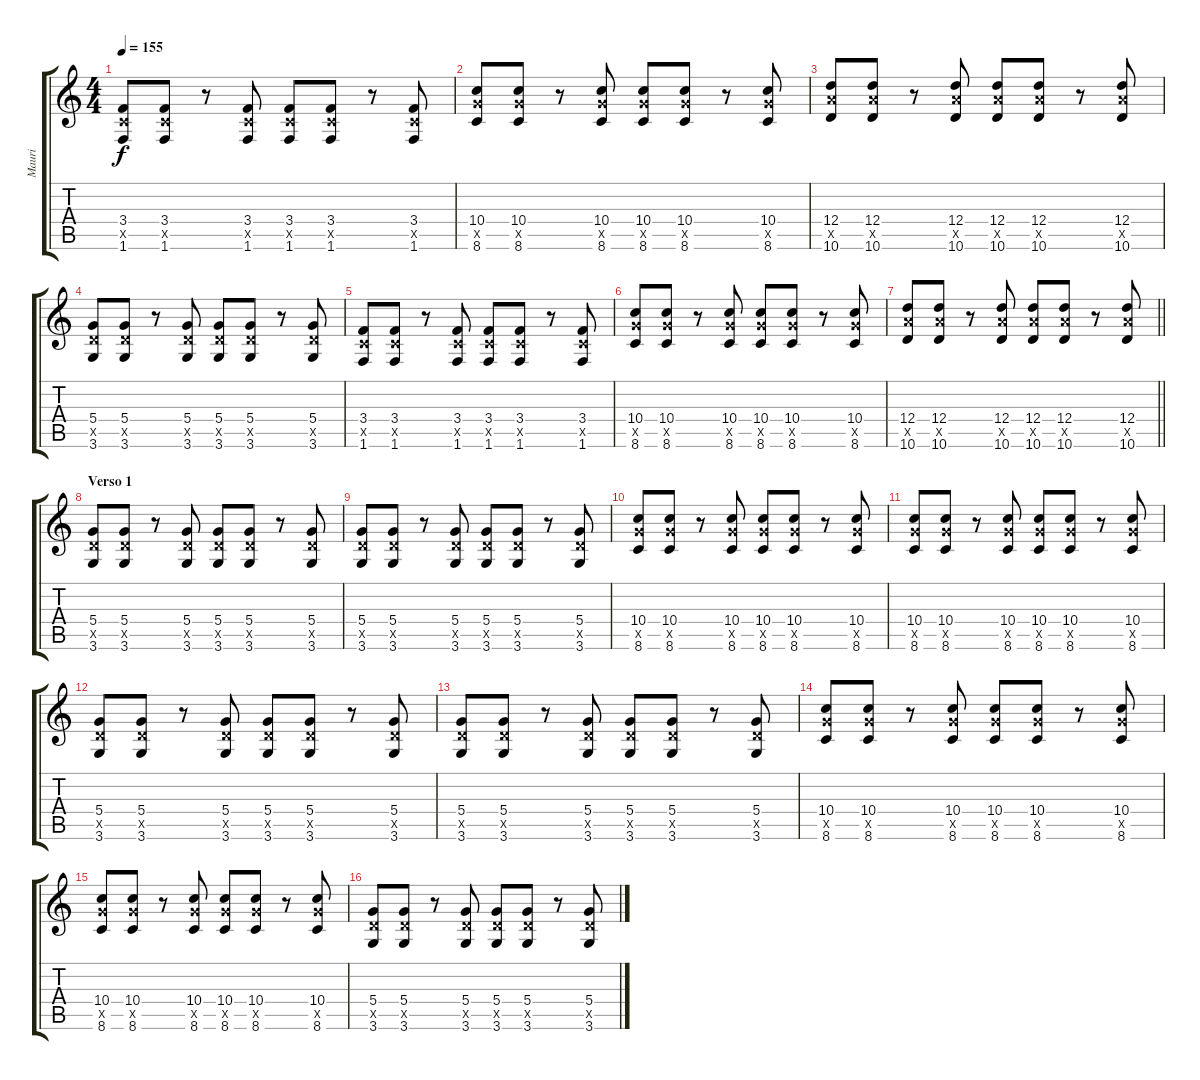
\track ("Mauri" "Mauri") {instrument electricguitarclean}
\staff {score tabs}
\tuning (E4 B3 G3 D3 A2 E2) {hide}
\ts (4 4)
\tempo 155
\clef g2
\ks c
(3.4 3.5{x} 1.6).8{dy f} (3.4 3.5{x} 1.6).8 r.8 (3.4 3.5{x} 1.6).8 (3.4 3.5{x} 1.6).8 (3.4 3.5{x} 1.6).8 r.8 (3.4 3.5{x} 1.6).8 |
(10.4 10.5{x} 8.6).8 (10.4 10.5{x} 8.6).8 r.8 (10.4 10.5{x} 8.6).8 (10.4 10.5{x} 8.6).8 (10.4 10.5{x} 8.6).8 r.8 (10.4 10.5{x} 8.6).8 |
(12.4 12.5{x} 10.6).8 (12.4 12.5{x} 10.6).8 r.8 (12.4 12.5{x} 10.6).8 (12.4 12.5{x} 10.6).8 (12.4 12.5{x} 10.6).8 r.8 (12.4 12.5{x} 10.6).8 |
(5.4 5.5{x} 3.6).8 (5.4 5.5{x} 3.6).8 r.8 (5.4 5.5{x} 3.6).8 (5.4 5.5{x} 3.6).8 (5.4 5.5{x} 3.6).8 r.8 (5.4 5.5{x} 3.6).8 |
(3.4 3.5{x} 1.6).8 (3.4 3.5{x} 1.6).8 r.8 (3.4 3.5{x} 1.6).8 (3.4 3.5{x} 1.6).8 (3.4 3.5{x} 1.6).8 r.8 (3.4 3.5{x} 1.6).8 |
(10.4 10.5{x} 8.6).8 (10.4 10.5{x} 8.6).8 r.8 (10.4 10.5{x} 8.6).8 (10.4 10.5{x} 8.6).8 (10.4 10.5{x} 8.6).8 r.8 (10.4 10.5{x} 8.6).8 |
\barLineRight lightlight
(12.4 12.5{x} 10.6).8 (12.4 12.5{x} 10.6).8 r.8 (12.4 12.5{x} 10.6).8 (12.4 12.5{x} 10.6).8 (12.4 12.5{x} 10.6).8 r.8 (12.4 12.5{x} 10.6).8 |
\section ("" "Verso 1")
(5.4 5.5{x} 3.6).8 (5.4 5.5{x} 3.6).8 r.8 (5.4 5.5{x} 3.6).8 (5.4 5.5{x} 3.6).8 (5.4 5.5{x} 3.6).8 r.8 (5.4 5.5{x} 3.6).8 |
(5.4 5.5{x} 3.6).8 (5.4 5.5{x} 3.6).8 r.8 (5.4 5.5{x} 3.6).8 (5.4 5.5{x} 3.6).8 (5.4 5.5{x} 3.6).8 r.8 (5.4 5.5{x} 3.6).8 |
(10.4 10.5{x} 8.6).8 (10.4 10.5{x} 8.6).8 r.8 (10.4 10.5{x} 8.6).8 (10.4 10.5{x} 8.6).8 (10.4 10.5{x} 8.6).8 r.8 (10.4 10.5{x} 8.6).8 |
(10.4 10.5{x} 8.6).8 (10.4 10.5{x} 8.6).8 r.8 (10.4 10.5{x} 8.6).8 (10.4 10.5{x} 8.6).8 (10.4 10.5{x} 8.6).8 r.8 (10.4 10.5{x} 8.6).8 |
(5.4 5.5{x} 3.6).8 (5.4 5.5{x} 3.6).8 r.8 (5.4 5.5{x} 3.6).8 (5.4 5.5{x} 3.6).8 (5.4 5.5{x} 3.6).8 r.8 (5.4 5.5{x} 3.6).8 |
(5.4 5.5{x} 3.6).8 (5.4 5.5{x} 3.6).8 r.8 (5.4 5.5{x} 3.6).8 (5.4 5.5{x} 3.6).8 (5.4 5.5{x} 3.6).8 r.8 (5.4 5.5{x} 3.6).8 |
(10.4 10.5{x} 8.6).8 (10.4 10.5{x} 8.6).8 r.8 (10.4 10.5{x} 8.6).8 (10.4 10.5{x} 8.6).8 (10.4 10.5{x} 8.6).8 r.8 (10.4 10.5{x} 8.6).8 |
(10.4 10.5{x} 8.6).8 (10.4 10.5{x} 8.6).8 r.8 (10.4 10.5{x} 8.6).8 (10.4 10.5{x} 8.6).8 (10.4 10.5{x} 8.6).8 r.8 (10.4 10.5{x} 8.6).8 |
(5.4 5.5{x} 3.6).8 (5.4 5.5{x} 3.6).8 r.8 (5.4 5.5{x} 3.6).8 (5.4 5.5{x} 3.6).8 (5.4 5.5{x} 3.6).8 r.8 (5.4 5.5{x} 3.6).8
